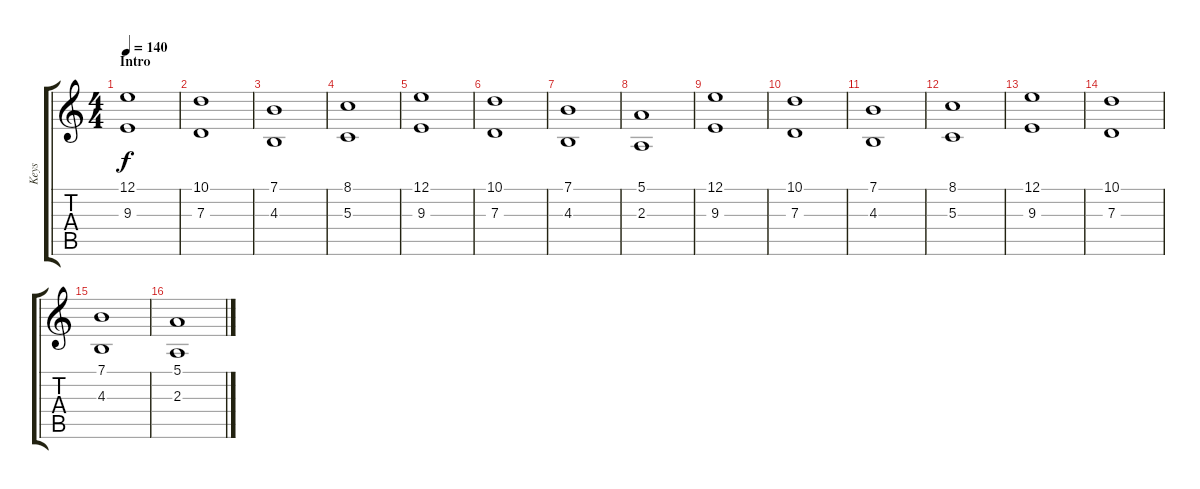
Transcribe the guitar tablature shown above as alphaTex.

\track ("Keys" "Keys") {instrument stringensemble1}
\staff {score tabs}
\tuning (E4 B3 G3 D3 A2 E2) {hide}
\ts (4 4)
\section ("" "Intro")
\tempo 140
\clef g2
\ks c
(12.1 9.3).1{dy f instrument stringensemble1} |
(10.1 7.3).1 |
(7.1 4.3).1 |
(8.1 5.3).1 |
(12.1 9.3).1 |
(10.1 7.3).1 |
(7.1 4.3).1 |
(5.1 2.3).1 |
(12.1 9.3).1 |
(10.1 7.3).1 |
(7.1 4.3).1 |
(8.1 5.3).1 |
(12.1 9.3).1 |
(10.1 7.3).1 |
(7.1 4.3).1 |
(5.1 2.3).1
